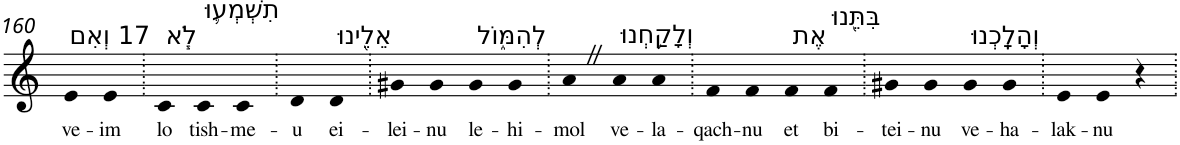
**kern	**text
*part1	*part1
*staff1	*staff1
*I"Piano	*
*I'Pno	*
!!LO:PB:g=z
*clefG2	*
*k[]	*
=160	=160
!LO:TX:a:t=17 וְאִם	!
!	!LO:LY:b
4e	ve-
!	!LO:LY:b
4e	-im
=161.	=161.
!LO:TX:a:t=לֹ֧א	!
!	!LO:LY:b
4c	lo
!LO:TX:a:t=תִשְׁמְע֛וּ	!
!	!LO:LY:b
4c	tish-
!	!LO:LY:b
4c	-me-
=162.	=162.
!	!LO:LY:b
4d	-u
!LO:TX:a:t=אֵלֵ֖ינוּ	!
!	!LO:LY:b
4d	ei-
=163.	=163.
!	!LO:LY:b
4g#X	-lei-
!	!LO:LY:b
4g#	-nu
!LO:TX:a:t=לְהִמּ֑וֹל	!
!	!LO:LY:b
4g#	le-
!	!LO:LY:b
4g#	-hi-
=164.	=164.
!	!LO:LY:b
4aZ	-mol
!LO:TX:a:t=וְלָקַ֥חְנוּ	!
!	!LO:LY:b
4a	ve-
!	!LO:LY:b
4a	-la-
=165.	=165.
!	!LO:LY:b
4f	-qach-
!	!LO:LY:b
4f	-nu
!LO:TX:a:t=אֶת	!
!	!LO:LY:b
4f	et
!LO:TX:a:t=בִּתֵּ֖נוּ	!
!	!LO:LY:b
4f	bi-
=166.	=166.
!	!LO:LY:b
4g#X	-tei-
!	!LO:LY:b
4g#	-nu
!LO:TX:a:t=וְהָלָֽכְנוּ	!
!	!LO:LY:b
4g#	ve-
!	!LO:LY:b
4g#	-ha-
=167.	=167.
!	!LO:LY:b
4e	-lak-
!	!LO:LY:b
4e	-nu
4r	.
=.	=.
*-	*-
